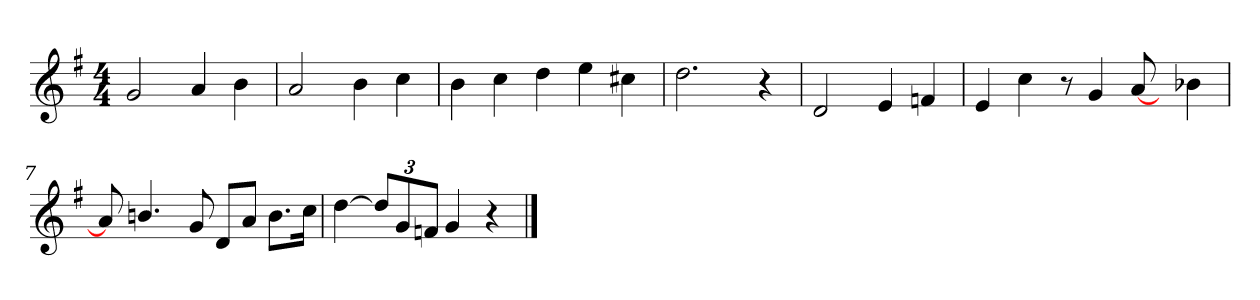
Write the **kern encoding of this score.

**kern
*part1
*staff1
*clefG2
*k[f#]
*G:
*M4/4
=1
2g
4a
4b
=2
2a
4b
4cc
=3
4b
4cc
4dd
4ee
4cc#X
=4
2.dd
4r
!!LO:LB:g=z
=5
2d
4e
4fn
=6
4e
4cc
8r
4g
[8a
8ryy
4b-X
=7
8a]
4.bn/
8g
8dL
8aJ
8.bL
16ccJk
=8
[4dd
12ddL]
12g
12fJ
4g
4r
==
*-
